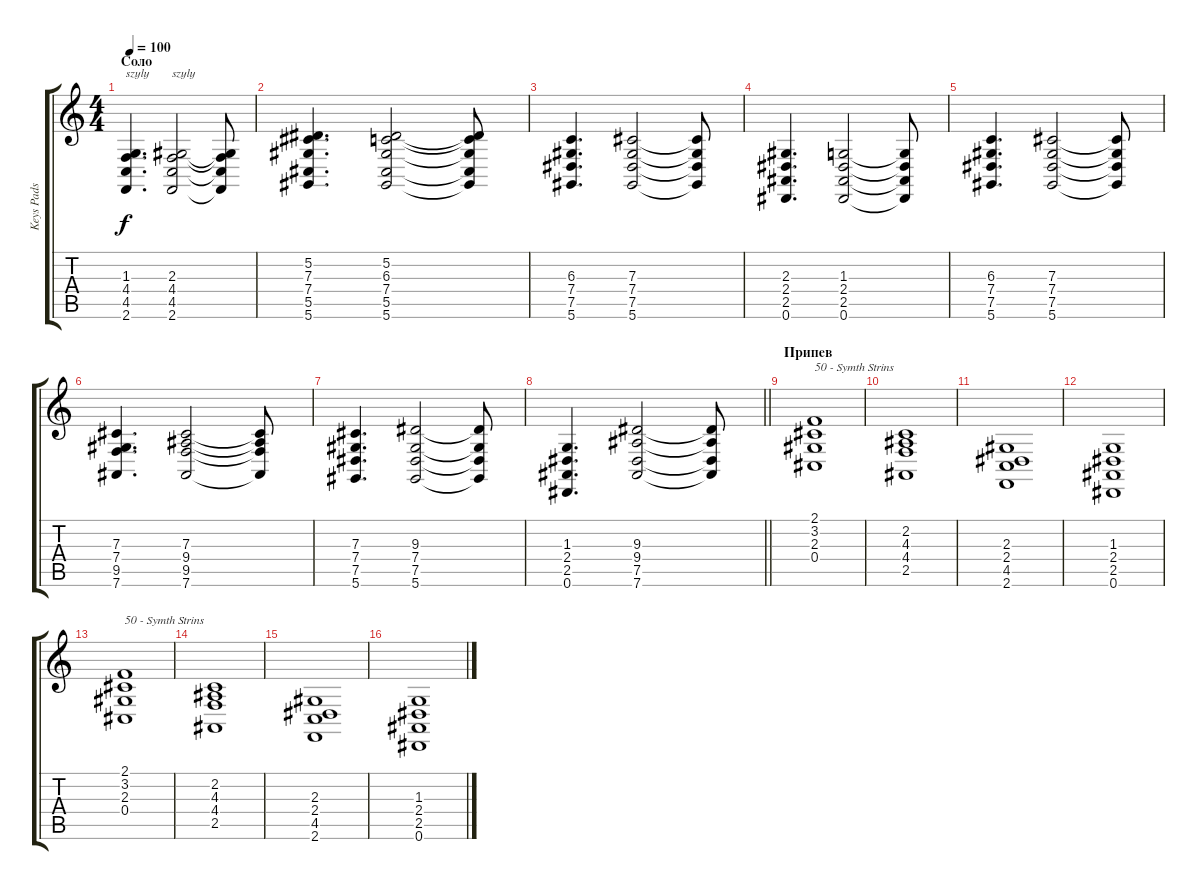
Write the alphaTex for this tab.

\track ("Keys Pads" "Keys Pads") {instrument stringensemble1}
\staff {score tabs}
\tuning (Eb4 Bb3 Gb3 Db3 Ab2 Eb2) {hide}
\ts (4 4)
\section ("" "Соло")
\tempo 100
\clef g2
\ks c
(1.3 4.4 4.5 2.6).4{d txt "szуlу" dy f} (2.3 4.4 4.5 2.6).2{txt "szуlу"} (2.3{t} 4.4{t} 4.5{t} 2.6{t}).8 |
(5.2 7.3 7.4 5.5 5.6).4{d} (5.2 6.3 7.4 5.5 5.6).2 (5.2{t} 6.3{t} 7.4{t} 5.5{t} 5.6{t}).8 |
(6.3 7.4 7.5 5.6).4{d} (7.3 7.4 7.5 5.6).2 (7.3{t} 7.4{t} 7.5{t} 5.6{t}).8 |
(2.3 2.4 2.5 0.6).4{d} (1.3 2.4 2.5 0.6).2 (1.3{t} 2.4{t} 2.5{t} 0.6{t}).8 |
(6.3 7.4 7.5 5.6).4{d} (7.3 7.4 7.5 5.6).2 (7.3{t} 7.4{t} 7.5{t} 5.6{t}).8 |
(7.3 7.4 9.5 7.6).4{d} (7.3 9.4 9.5 7.6).2 (7.3{t} 9.4{t} 9.5{t} 7.6{t}).8 |
(7.3 7.4 7.5 5.6).4{d} (9.3 7.4 7.5 5.6).2 (9.3{t} 7.4{t} 7.5{t} 5.6{t}).8 |
\barLineRight lightlight
(1.3 2.4 2.5 0.6).4{d} (9.3 9.4 7.5 7.6).2 (9.3{t} 9.4{t} 7.5{t} 7.6{t}).8 |
\section ("" "Припев")
(2.1 3.2 2.3 0.4).1{txt "50 - Symth Strins"} |
(2.2 4.3 4.4 2.5).1 |
(2.3 2.4 4.5 2.6).1 |
(1.3 2.4 2.5 0.6).1 |
(2.1 3.2 2.3 0.4).1{txt "50 - Symth Strins"} |
(2.2 4.3 4.4 2.5).1 |
(2.3 2.4 4.5 2.6).1 |
(1.3 2.4 2.5 0.6).1
